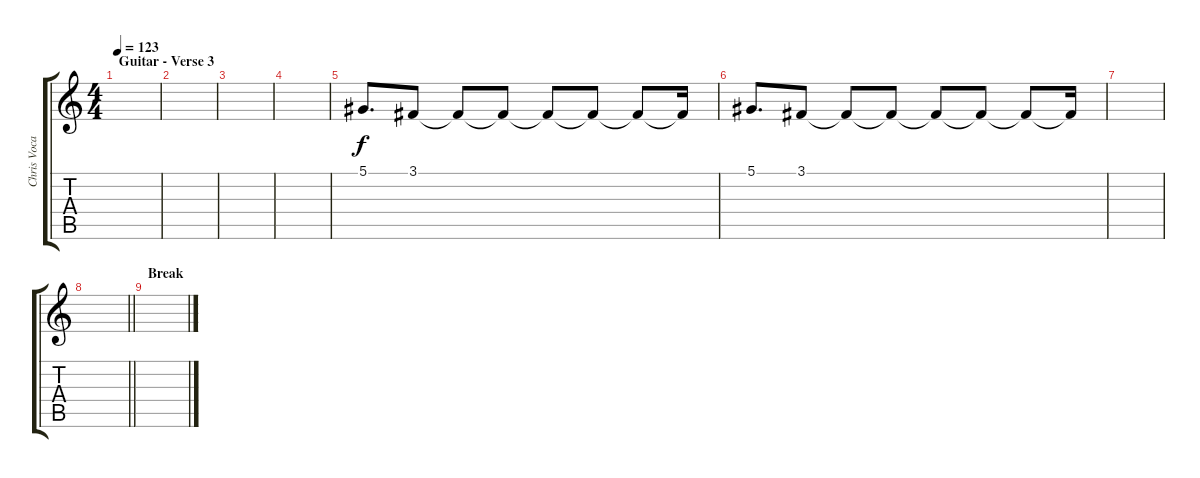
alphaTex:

\track ("Chris Vocals" "Chris Voca") {instrument lead2sawtooth}
\staff {score tabs}
\tuning (Eb4 Bb3 Gb3 Db3 Ab2 Db2) {hide}
\ts (4 4)
\section ("" "Guitar - Verse 3")
\tempo 123
\clef g2
\ks c
|
|
|
|
5.1.8{d} 3.1.8 3.1{t}.8 3.1{t}.8 3.1{t}.8 3.1{t}.8 3.1{t}.8 3.1{t}.16 |
5.1.8{d} 3.1.8 3.1{t}.8 3.1{t}.8 3.1{t}.8 3.1{t}.8 3.1{t}.8 3.1{t}.16 |
|
\barLineRight lightlight
|
\section ("" "Break")
